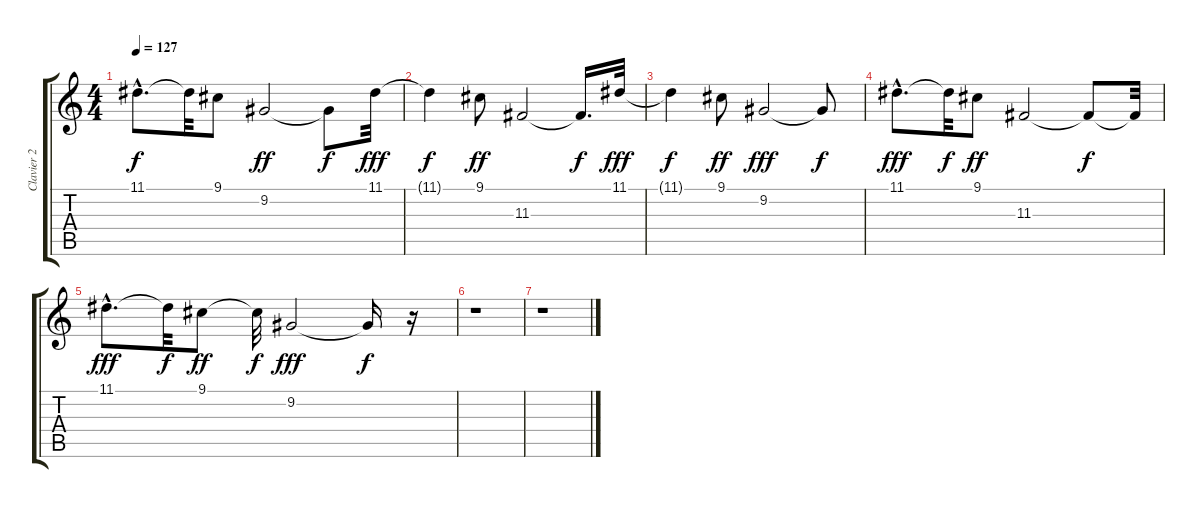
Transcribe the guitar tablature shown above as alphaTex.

\track ("Clavier 2" "Clavier 2") {instrument pad8sweep}
\staff {score tabs}
\tuning (E4 B3 G3 D3 A2 E2) {hide}
\ts (4 4)
\tempo 127
\clef g2
\ks c
11.1{hac t}.8{d dy f} 11.1{t}.32 9.1.8 9.2.2{dy ff} 9.2{t}.8{dy f} 11.1.32{dy fff} |
11.1{t}.4{dy f} 9.1.8{dy ff} 11.3.2 11.3{t}.16{d dy f} 11.1.32{dy fff} |
11.1{t}.4{dy f} 9.1.8{dy ff} 9.2.2{dy fff} 9.2{t}.8{dy f} |
11.1{hac}.8{d dy fff} 11.1{t}.32{dy f} 9.1.8{dy ff} 11.3.2 11.3{t}.8{dy f} 11.3{t}.32 |
11.1{hac}.8{d dy fff} 11.1{t}.32{dy f} 9.1.8{dy ff} 9.1{t}.32{dy f} 9.2.2{dy fff} 9.2{t}.16{dy f} r.16 |
r.1 |
r.1
